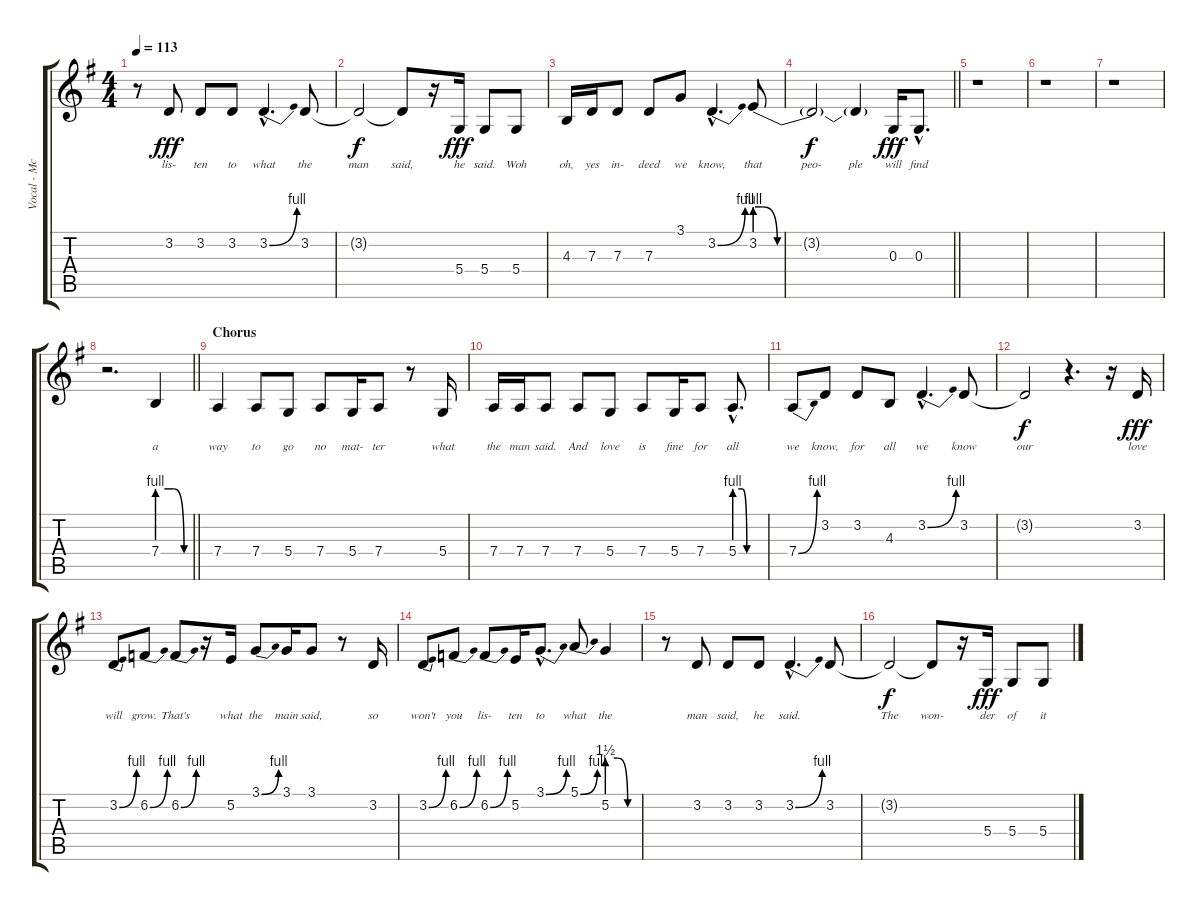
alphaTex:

\track ("Vocal - McCartney" "Vocal - Mc") {instrument shakuhachi}
\staff {score tabs}
\tuning (E4 B3 G3 D3 A2 E2) {hide}
\ts (4 4)
\tempo 113
\clef g2
\ks g
r.8{dy fff} 3.2.8{lyrics (0 "lis-") lyrics (1 "") lyrics (2 "") lyrics (3 "") lyrics (4 "")} 3.2.8{lyrics (0 "ten") lyrics (1 "") lyrics (2 "") lyrics (3 "") lyrics (4 "")} 3.2.8{lyrics (0 "to") lyrics (1 "") lyrics (2 "") lyrics (3 "") lyrics (4 "")} 3.2{be (bend 0 0 60 4) hac}.4{d lyrics (0 "what") lyrics (1 "") lyrics (2 "") lyrics (3 "") lyrics (4 "")} 3.2.8{lyrics (0 "the") lyrics (1 "") lyrics (2 "") lyrics (3 "") lyrics (4 "")} |
3.2{t}.2{lyrics (0 "man") lyrics (1 "") lyrics (2 "") lyrics (3 "") lyrics (4 "") dy f} 3.2{t}.8{lyrics (0 "said,") lyrics (1 "") lyrics (2 "") lyrics (3 "") lyrics (4 "")} r.16 5.4.16{lyrics (0 "he") lyrics (1 "") lyrics (2 "") lyrics (3 "") lyrics (4 "") dy fff} 5.4.8{lyrics (0 "said.") lyrics (1 "") lyrics (2 "") lyrics (3 "") lyrics (4 "")} 5.4.8{lyrics (0 "Woh") lyrics (1 "") lyrics (2 "") lyrics (3 "") lyrics (4 "")} |
4.3.16{lyrics (0 "oh,") lyrics (1 "") lyrics (2 "") lyrics (3 "") lyrics (4 "")} 7.3.16{lyrics (0 "yes") lyrics (1 "") lyrics (2 "") lyrics (3 "") lyrics (4 "")} 7.3.8{lyrics (0 "in-") lyrics (1 "") lyrics (2 "") lyrics (3 "") lyrics (4 "")} 7.3.8{lyrics (0 "deed") lyrics (1 "") lyrics (2 "") lyrics (3 "") lyrics (4 "")} 3.1.8{lyrics (0 "we") lyrics (1 "") lyrics (2 "") lyrics (3 "") lyrics (4 "")} 3.2{be (bend 0 0 60 4) hac}.4{d lyrics (0 "know,") lyrics (1 "") lyrics (2 "") lyrics (3 "") lyrics (4 "")} 3.2{be (custom 0 4 3 4 10 0 40 0 60 0)}.8{lyrics (0 "that") lyrics (1 "") lyrics (2 "") lyrics (3 "") lyrics (4 "")} |
\barLineRight lightlight
3.2{t}.2{lyrics (0 "peo-") lyrics (1 "") lyrics (2 "") lyrics (3 "") lyrics (4 "") dy f} 3.2{t}.4{lyrics (0 "ple") lyrics (1 "") lyrics (2 "") lyrics (3 "") lyrics (4 "")} 0.3.16{lyrics (0 "will") lyrics (1 "") lyrics (2 "") lyrics (3 "") lyrics (4 "") dy fff} 0.3{hac}.8{d lyrics (0 "find") lyrics (1 "") lyrics (2 "") lyrics (3 "") lyrics (4 "")} |
r.1 |
r.1 |
r.1 |
\barLineRight lightlight
r.2{d volume 16} 7.4{be (custom 0 4 20 4 30 4 50 0 60 0)}.4{lyrics (0 "a") lyrics (1 "") lyrics (2 "") lyrics (3 "") lyrics (4 "")} |
\section ("" "Chorus")
7.4.4{lyrics (0 "way") lyrics (1 "") lyrics (2 "") lyrics (3 "") lyrics (4 "")} 7.4.8{lyrics (0 "to") lyrics (1 "") lyrics (2 "") lyrics (3 "") lyrics (4 "")} 5.4.8{lyrics (0 "go") lyrics (1 "") lyrics (2 "") lyrics (3 "") lyrics (4 "")} 7.4.8{lyrics (0 "no") lyrics (1 "") lyrics (2 "") lyrics (3 "") lyrics (4 "")} 5.4.16{lyrics (0 "mat-") lyrics (1 "") lyrics (2 "") lyrics (3 "") lyrics (4 "")} 7.4.8{lyrics (0 "ter") lyrics (1 "") lyrics (2 "") lyrics (3 "") lyrics (4 "")} r.8 5.4.16{lyrics (0 "what") lyrics (1 "") lyrics (2 "") lyrics (3 "") lyrics (4 "")} |
7.4.16{lyrics (0 "the") lyrics (1 "") lyrics (2 "") lyrics (3 "") lyrics (4 "")} 7.4.16{lyrics (0 "man") lyrics (1 "") lyrics (2 "") lyrics (3 "") lyrics (4 "")} 7.4.8{lyrics (0 "said.") lyrics (1 "") lyrics (2 "") lyrics (3 "") lyrics (4 "")} 7.4.8{lyrics (0 "And") lyrics (1 "") lyrics (2 "") lyrics (3 "") lyrics (4 "")} 5.4.8{lyrics (0 "love") lyrics (1 "") lyrics (2 "") lyrics (3 "") lyrics (4 "")} 7.4.8{lyrics (0 "is") lyrics (1 "") lyrics (2 "") lyrics (3 "") lyrics (4 "")} 5.4.16{lyrics (0 "fine") lyrics (1 "") lyrics (2 "") lyrics (3 "") lyrics (4 "")} 7.4.8{lyrics (0 "for") lyrics (1 "") lyrics (2 "") lyrics (3 "") lyrics (4 "")} 5.4{be (custom 0 4 15 4 25 0 40 0 60 0) hac}.8{d lyrics (0 "all") lyrics (1 "") lyrics (2 "") lyrics (3 "") lyrics (4 "")} |
7.4{be (bend 0 0 60 4)}.8{lyrics (0 "we") lyrics (1 "") lyrics (2 "") lyrics (3 "") lyrics (4 "")} 3.2.8{lyrics (0 "know,") lyrics (1 "") lyrics (2 "") lyrics (3 "") lyrics (4 "")} 3.2.8{lyrics (0 "for") lyrics (1 "") lyrics (2 "") lyrics (3 "") lyrics (4 "")} 4.3.8{lyrics (0 "all") lyrics (1 "") lyrics (2 "") lyrics (3 "") lyrics (4 "")} 3.2{be (bend 0 0 60 4) hac}.4{d lyrics (0 "we") lyrics (1 "") lyrics (2 "") lyrics (3 "") lyrics (4 "")} 3.2.8{lyrics (0 "know") lyrics (1 "") lyrics (2 "") lyrics (3 "") lyrics (4 "")} |
3.2{t}.2{lyrics (0 "our") lyrics (1 "") lyrics (2 "") lyrics (3 "") lyrics (4 "") dy f} r.4{d} r.16 3.2.16{lyrics (0 "love") lyrics (1 "") lyrics (2 "") lyrics (3 "") lyrics (4 "") dy fff} |
3.2{be (bend 0 0 60 4)}.8{lyrics (0 "will") lyrics (1 "") lyrics (2 "") lyrics (3 "") lyrics (4 "")} 6.2{be (bend 0 0 60 4)}.8{lyrics (0 "grow.") lyrics (1 "") lyrics (2 "") lyrics (3 "") lyrics (4 "")} 6.2{be (bend 0 0 60 4)}.8{lyrics (0 "That's") lyrics (1 "") lyrics (2 "") lyrics (3 "") lyrics (4 "")} r.16 5.2.16{lyrics (0 "what") lyrics (1 "") lyrics (2 "") lyrics (3 "") lyrics (4 "")} 3.1{be (bend 0 0 60 4)}.8{lyrics (0 "the") lyrics (1 "") lyrics (2 "") lyrics (3 "") lyrics (4 "")} 3.1.16{lyrics (0 "main") lyrics (1 "") lyrics (2 "") lyrics (3 "") lyrics (4 "")} 3.1.8{lyrics (0 "said,") lyrics (1 "") lyrics (2 "") lyrics (3 "") lyrics (4 "")} r.8 3.2.16{lyrics (0 "so") lyrics (1 "") lyrics (2 "") lyrics (3 "") lyrics (4 "")} |
3.2{be (bend 0 0 60 4)}.8{lyrics (0 "won't") lyrics (1 "") lyrics (2 "") lyrics (3 "") lyrics (4 "")} 6.2{be (bend 0 0 60 4)}.8{lyrics (0 "you") lyrics (1 "") lyrics (2 "") lyrics (3 "") lyrics (4 "")} 6.2{be (bend 0 0 60 4)}.8{lyrics (0 "lis-") lyrics (1 "") lyrics (2 "") lyrics (3 "") lyrics (4 "")} 5.2.16{lyrics (0 "ten") lyrics (1 "") lyrics (2 "") lyrics (3 "") lyrics (4 "")} 3.1{be (bend 0 0 60 4) hac}.8{d lyrics (0 "to") lyrics (1 "") lyrics (2 "") lyrics (3 "") lyrics (4 "")} 5.1{be (bend 0 0 60 4)}.8{lyrics (0 "what") lyrics (1 "") lyrics (2 "") lyrics (3 "") lyrics (4 "")} 5.2{be (custom 0 6 20 6 40 0 60 0)}.4{lyrics (0 "the") lyrics (1 "") lyrics (2 "") lyrics (3 "") lyrics (4 "")} |
r.8 3.2.8{lyrics (0 "man") lyrics (1 "") lyrics (2 "") lyrics (3 "") lyrics (4 "")} 3.2.8{lyrics (0 "said,") lyrics (1 "") lyrics (2 "") lyrics (3 "") lyrics (4 "")} 3.2.8{lyrics (0 "he") lyrics (1 "") lyrics (2 "") lyrics (3 "") lyrics (4 "")} 3.2{be (bend 0 0 60 4) hac}.4{d lyrics (0 "said.") lyrics (1 "") lyrics (2 "") lyrics (3 "") lyrics (4 "")} 3.2.8{lyrics (0 "") lyrics (1 "") lyrics (2 "") lyrics (3 "") lyrics (4 "")} |
3.2{t}.2{lyrics (0 "The") lyrics (1 "") lyrics (2 "") lyrics (3 "") lyrics (4 "") dy f} 3.2{t}.8{lyrics (0 "won-") lyrics (1 "") lyrics (2 "") lyrics (3 "") lyrics (4 "")} r.16 5.4.16{lyrics (0 "der") lyrics (1 "") lyrics (2 "") lyrics (3 "") lyrics (4 "") dy fff} 5.4.8{lyrics (0 "of") lyrics (1 "") lyrics (2 "") lyrics (3 "") lyrics (4 "")} 5.4.8{lyrics (0 "it") lyrics (1 "") lyrics (2 "") lyrics (3 "") lyrics (4 "")}
